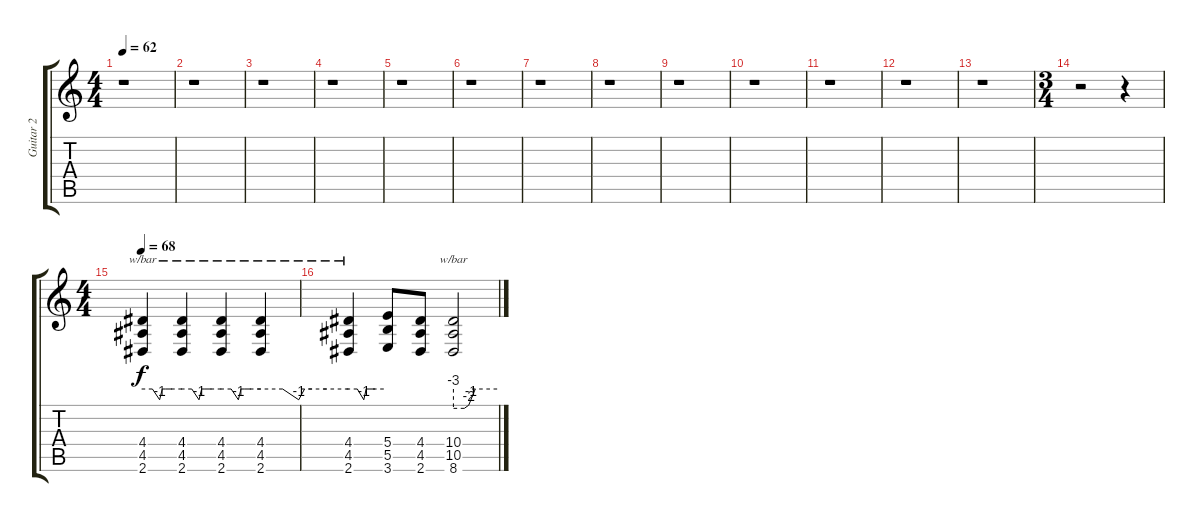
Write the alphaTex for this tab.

\track ("Guitar 2" "Guitar 2") {instrument distortionguitar}
\staff {score tabs}
\tuning (Db4 Ab3 E3 B2 Gb2 Db2) {hide}
\ts (4 4)
\tempo 62
\clef g2
\ks c
r.1{dy f} |
r.1 |
r.1 |
r.1 |
r.1 |
r.1 |
r.1 |
r.1 |
r.1 |
r.1 |
r.1 |
r.1 |
r.1 |
\ts (3 4)
r.2 r.4 |
\ts (4 4)
\tempo 68
(4.4 4.5 2.6).4{tbe (custom default 0 0 15 0 26 -4 30 0 35 0 45 0 60 0) volume 12} (4.4 4.5 2.6).4{tbe (custom default 0 0 15 0 26 -4 30 0 35 0 45 0 60 0)} (4.4 4.5 2.6).4{tbe (custom default 0 0 15 0 26 -4 30 0 35 0 45 0 60 0)} (4.4 4.5 2.6).4{tbe (custom default 0 0 15 0 26 -4 30 0 35 0 45 0 60 0)} |
(4.4 4.5 2.6).4{tbe (custom default 0 0 15 0 26 -4 30 0 35 0 45 0 60 0)} (5.4 5.5 3.6).8 (4.4 4.5 2.6).8 (10.4 10.5 8.6).2{tbe (custom default 0 -12 15 -12 21 -8 24 -4 30 0 60 0)}
